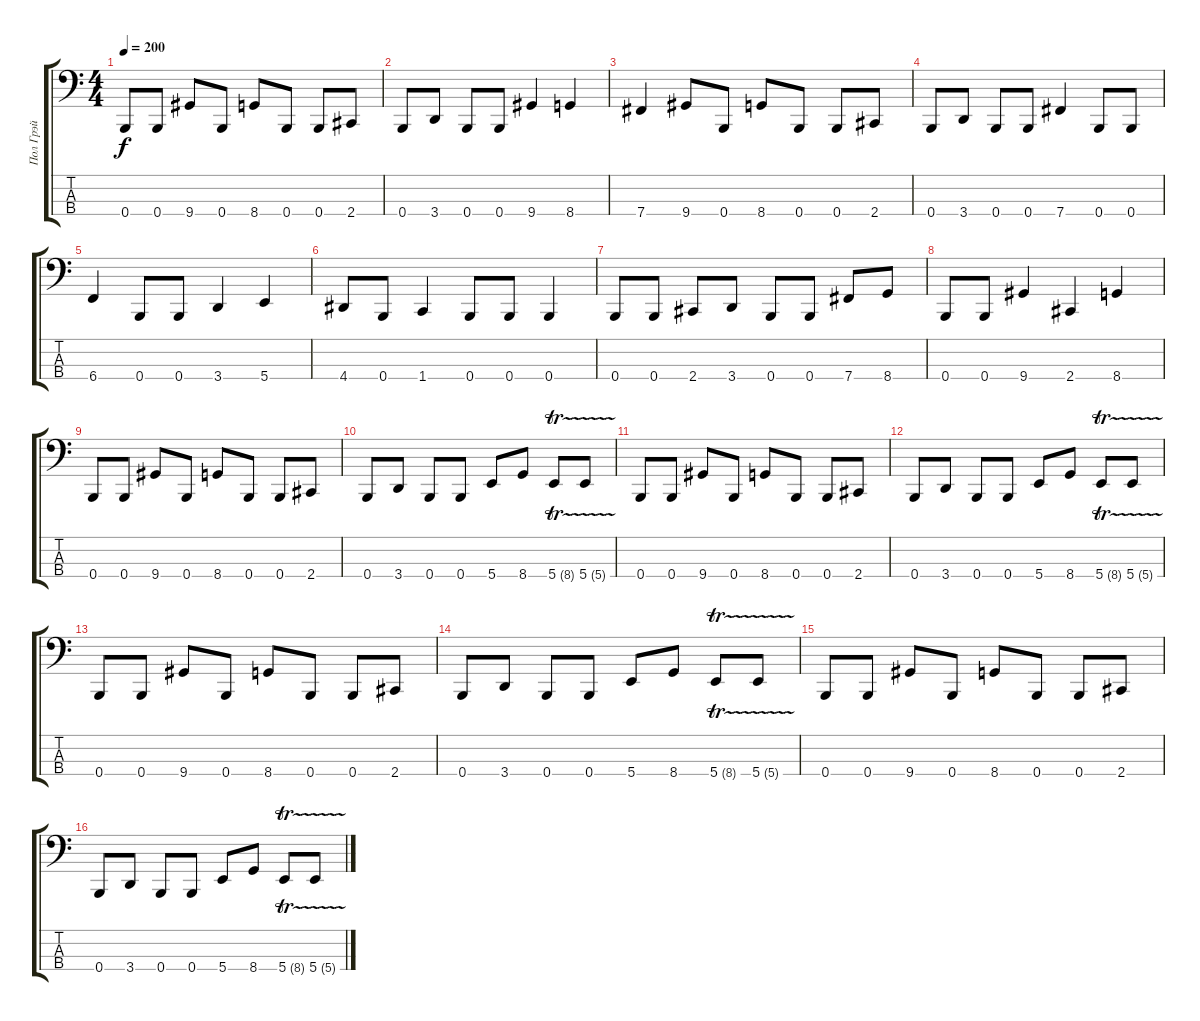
\track ("Пол Грэй" "Пол Грэй") {instrument electricbasspick}
\staff {score tabs}
\tuning (E2 B1 Gb1 B0) {hide}
\ts (4 4)
\tempo 200
\clef f4
\ks c
0.4.8{dy f} 0.4.8 9.4.8 0.4.8 8.4.8 0.4.8 0.4.8 2.4.8 |
0.4.8 3.4.8 0.4.8 0.4.8 9.4.4 8.4.4 |
7.4.4 9.4.8 0.4.8 8.4.8 0.4.8 0.4.8 2.4.8 |
0.4.8 3.4.8 0.4.8 0.4.8 7.4.4 0.4.8 0.4.8 |
6.4.4 0.4.8 0.4.8 3.4.4 5.4.4 |
4.4.8 0.4.8 1.4.4 0.4.8 0.4.8 0.4.4 |
0.4.8 0.4.8 2.4.8 3.4.8 0.4.8 0.4.8 7.4.8 8.4.8 |
0.4.8 0.4.8 9.4.4 2.4.4 8.4.4 |
0.4.8 0.4.8 9.4.8 0.4.8 8.4.8 0.4.8 0.4.8 2.4.8 |
0.4.8 3.4.8 0.4.8 0.4.8 5.4.8 8.4.8 5.4{tr (8 16)}.8 5.4{tr (5 16)}.8 |
0.4.8 0.4.8 9.4.8 0.4.8 8.4.8 0.4.8 0.4.8 2.4.8 |
0.4.8 3.4.8 0.4.8 0.4.8 5.4.8 8.4.8 5.4{tr (8 16)}.8 5.4{tr (5 16)}.8 |
0.4.8 0.4.8 9.4.8 0.4.8 8.4.8 0.4.8 0.4.8 2.4.8 |
0.4.8 3.4.8 0.4.8 0.4.8 5.4.8 8.4.8 5.4{tr (8 16)}.8 5.4{tr (5 16)}.8 |
0.4.8 0.4.8 9.4.8 0.4.8 8.4.8 0.4.8 0.4.8 2.4.8 |
0.4.8 3.4.8 0.4.8 0.4.8 5.4.8 8.4.8 5.4{tr (8 16)}.8 5.4{tr (5 16)}.8
